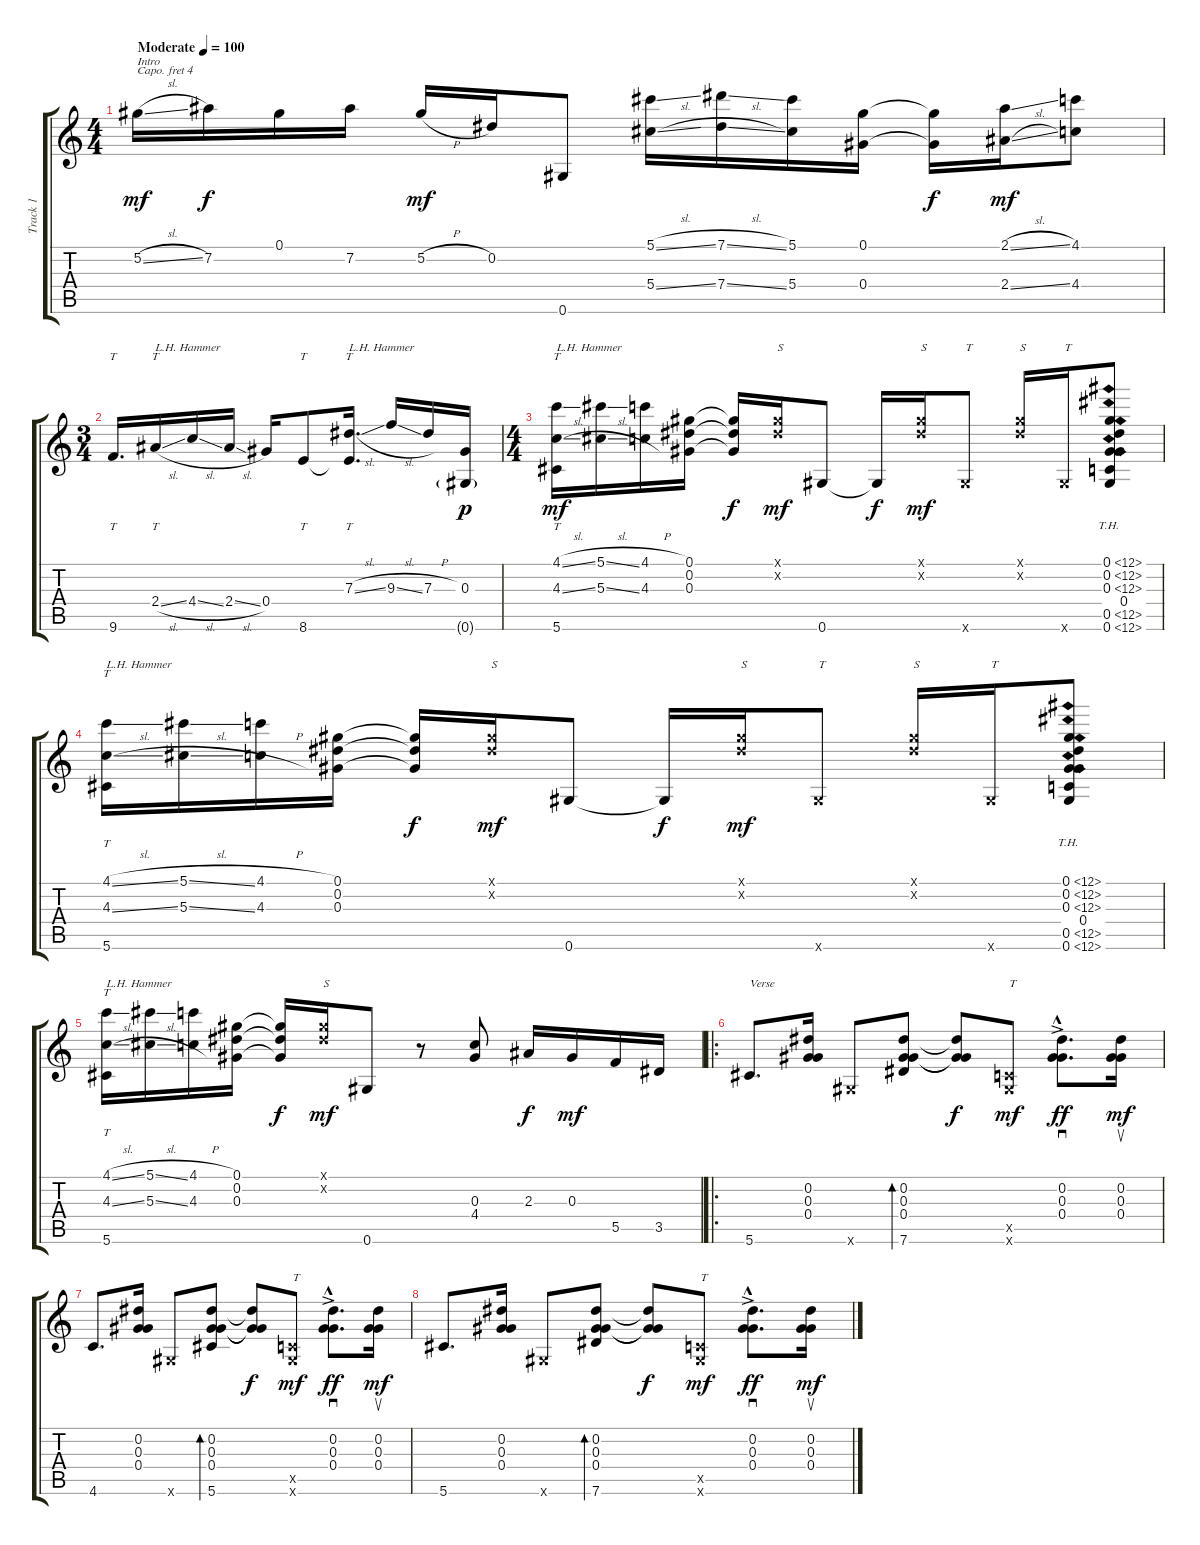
\track ("Track 1" "Track 1") {instrument acousticguitarsteel}
\staff {score tabs}
\capo 4
\tuning (E4 B3 E3 E3 Ab2 E2) {hide}
\ts (4 4)
\tempo (100 "Moderate")
\clef g2
\ks c
5.2{sl}.16{txt "Intro" dy mf instrument acousticguitarsteel} 7.2.16{dy f} 0.1.16 7.2.16 5.2{h}.16{dy mf} 0.2.16 0.6.8 (5.1{sl} 5.4{sl}).16 (7.1{sl} 7.4{sl}).16 (5.1 5.4).16 (0.1 0.4).16 (0.1{t} 0.4{t}).16{dy f} (2.1{sl} 2.4{sl}).16{dy mf} (4.1 4.4).8 |
\ts (3 4)
9.6.16{tt d} 2.4{sl}.16{tt txt "L.H. Hammer"} 4.4{sl}.16 2.4{sl}.16 0.4.16 8.6.8{tt} (7.3{sl} 8.6{t}).16{tt d txt "L.H. Hammer"} 9.3{sl}.16 7.3{h}.16 (0.3 0.6{g}).16{dy p} |
\ts (4 4)
(4.1{sl} 4.3{sl} 5.6).16{tt txt "L.H. Hammer" dy mf} (5.1{sl} 5.3{sl}).16 (4.1{h} 4.3{h}).16 (0.1 0.2 0.3).16 (0.1{t} 0.2{t} 0.3{t}).16{dy f} (0.1{x} 0.2{x}).16{txt "S" dy mf} 0.6.8 0.6{t}.16{dy f} (0.1{x} 0.2{x}).16{txt "S" dy mf} 0.6{x}.8{txt "T"} (0.1{x} 0.2{x}).16{txt "S"} 0.6{x}.16{txt "T"} (0.1{th 12} 0.2{th 12} 0.3{th 12} 0.4 0.5{th 12} 0.6{th 12}).8 |
(4.1{sl} 4.3{sl} 5.6).16{tt txt "L.H. Hammer"} (5.1{sl} 5.3{sl}).16 (4.1{h} 4.3{h}).16 (0.1 0.2 0.3).16 (0.1{t} 0.2{t} 0.3{t}).16{dy f} (0.1{x} 0.2{x}).16{txt "S" dy mf} 0.6.8 0.6{t}.16{dy f} (0.1{x} 0.2{x}).16{txt "S" dy mf} 0.6{x}.8{txt "T"} (0.1{x} 0.2{x}).16{txt "S"} 0.6{x}.16{txt "T"} (0.1{th 12} 0.2{th 12} 0.3{th 12} 0.4 0.5{th 12} 0.6{th 12}).8 |
(4.1{sl} 4.3{sl} 5.6).16{tt txt "L.H. Hammer"} (5.1{sl} 5.3{sl}).16 (4.1{h} 4.3{h}).16 (0.1 0.2 0.3).16 (0.1{t} 0.2{t} 0.3{t}).16{dy f} (0.1{x} 0.2{x}).16{txt "S" dy mf} 0.6.8 r.8 (0.3 4.4).8 2.3.16{dy f} 0.3.16{dy mf} 5.5.16 3.5.16 |
\ro
5.6.8{d txt "Verse"} (0.2 0.3 0.4).16 0.6{x}.8 (0.2 0.3 0.4 7.6).8{bd 480} (0.2{t} 0.3{t} 0.4{t}).8{dy f} (0.5{x} 0.6{x}).8{txt "T" dy mf} (0.2{ac} 0.3 0.4{hac}).8{d sd dy ff} (0.2 0.3 0.4).16{su dy mf} |
4.6.8{d} (0.2 0.3 0.4).16 0.6{x}.8 (0.2 0.3 0.4 5.6).8{bd 480} (0.2{t} 0.3{t} 0.4{t}).8{dy f} (0.5{x} 0.6{x}).8{txt "T" dy mf} (0.2{ac} 0.3 0.4{hac}).8{d sd dy ff} (0.2 0.3 0.4).16{su dy mf} |
5.6.8{d} (0.2 0.3 0.4).16 0.6{x}.8 (0.2 0.3 0.4 7.6).8{bd 480} (0.2{t} 0.3{t} 0.4{t}).8{dy f} (0.5{x} 0.6{x}).8{txt "T" dy mf} (0.2{ac} 0.3 0.4{hac}).8{d sd dy ff} (0.2 0.3 0.4).16{su dy mf}
